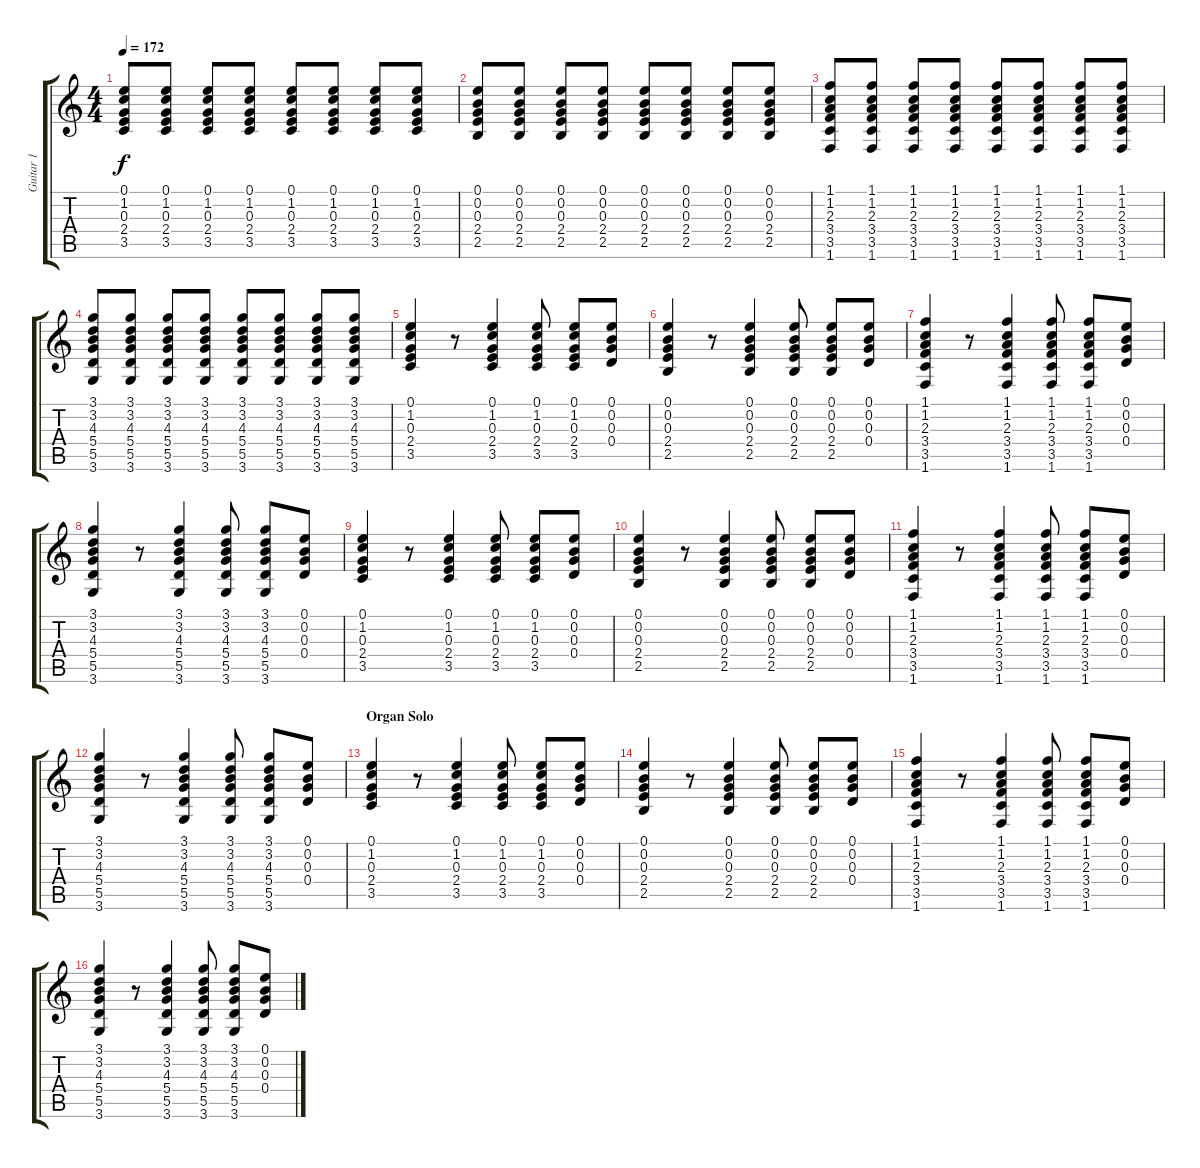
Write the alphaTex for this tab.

\track ("Guitar 1" "Guitar 1") {instrument distortionguitar}
\staff {score tabs}
\tuning (E4 B3 G3 D3 A2 E2) {hide}
\ts (4 4)
\tempo 172
\clef g2
\ks c
(0.1 1.2 0.3 2.4 3.5).8{dy f} (0.1 1.2 0.3 2.4 3.5).8 (0.1 1.2 0.3 2.4 3.5).8 (0.1 1.2 0.3 2.4 3.5).8 (0.1 1.2 0.3 2.4 3.5).8 (0.1 1.2 0.3 2.4 3.5).8 (0.1 1.2 0.3 2.4 3.5).8 (0.1 1.2 0.3 2.4 3.5).8 |
(0.1 0.2 0.3 2.4 2.5).8 (0.1 0.2 0.3 2.4 2.5).8 (0.1 0.2 0.3 2.4 2.5).8 (0.1 0.2 0.3 2.4 2.5).8 (0.1 0.2 0.3 2.4 2.5).8 (0.1 0.2 0.3 2.4 2.5).8 (0.1 0.2 0.3 2.4 2.5).8 (0.1 0.2 0.3 2.4 2.5).8 |
(1.1 1.2 2.3 3.4 3.5 1.6).8 (1.1 1.2 2.3 3.4 3.5 1.6).8 (1.1 1.2 2.3 3.4 3.5 1.6).8 (1.1 1.2 2.3 3.4 3.5 1.6).8 (1.1 1.2 2.3 3.4 3.5 1.6).8 (1.1 1.2 2.3 3.4 3.5 1.6).8 (1.1 1.2 2.3 3.4 3.5 1.6).8 (1.1 1.2 2.3 3.4 3.5 1.6).8 |
(3.1 3.2 4.3 5.4 5.5 3.6).8 (3.1 3.2 4.3 5.4 5.5 3.6).8 (3.1 3.2 4.3 5.4 5.5 3.6).8 (3.1 3.2 4.3 5.4 5.5 3.6).8 (3.1 3.2 4.3 5.4 5.5 3.6).8 (3.1 3.2 4.3 5.4 5.5 3.6).8 (3.1 3.2 4.3 5.4 5.5 3.6).8 (3.1 3.2 4.3 5.4 5.5 3.6).8 |
(0.1 1.2 0.3 2.4 3.5).4{volume 9} r.8 (0.1 1.2 0.3 2.4 3.5).4 (0.1 1.2 0.3 2.4 3.5).8 (0.1 1.2 0.3 2.4 3.5).8 (0.1 0.2 0.3 0.4).8 |
(0.1 0.2 0.3 2.4 2.5).4 r.8 (0.1 0.2 0.3 2.4 2.5).4 (0.1 0.2 0.3 2.4 2.5).8 (0.1 0.2 0.3 2.4 2.5).8 (0.1 0.2 0.3 0.4).8 |
(1.1 1.2 2.3 3.4 3.5 1.6).4 r.8 (1.1 1.2 2.3 3.4 3.5 1.6).4 (1.1 1.2 2.3 3.4 3.5 1.6).8 (1.1 1.2 2.3 3.4 3.5 1.6).8 (0.1 0.2 0.3 0.4).8 |
(3.1 3.2 4.3 5.4 5.5 3.6).4 r.8 (3.1 3.2 4.3 5.4 5.5 3.6).4 (3.1 3.2 4.3 5.4 5.5 3.6).8 (3.1 3.2 4.3 5.4 5.5 3.6).8 (0.1 0.2 0.3 0.4).8 |
(0.1 1.2 0.3 2.4 3.5).4 r.8 (0.1 1.2 0.3 2.4 3.5).4 (0.1 1.2 0.3 2.4 3.5).8 (0.1 1.2 0.3 2.4 3.5).8 (0.1 0.2 0.3 0.4).8 |
(0.1 0.2 0.3 2.4 2.5).4 r.8 (0.1 0.2 0.3 2.4 2.5).4 (0.1 0.2 0.3 2.4 2.5).8 (0.1 0.2 0.3 2.4 2.5).8 (0.1 0.2 0.3 0.4).8 |
(1.1 1.2 2.3 3.4 3.5 1.6).4 r.8 (1.1 1.2 2.3 3.4 3.5 1.6).4 (1.1 1.2 2.3 3.4 3.5 1.6).8 (1.1 1.2 2.3 3.4 3.5 1.6).8 (0.1 0.2 0.3 0.4).8 |
(3.1 3.2 4.3 5.4 5.5 3.6).4 r.8 (3.1 3.2 4.3 5.4 5.5 3.6).4 (3.1 3.2 4.3 5.4 5.5 3.6).8 (3.1 3.2 4.3 5.4 5.5 3.6).8 (0.1 0.2 0.3 0.4).8 |
\section ("" "Organ Solo")
(0.1 1.2 0.3 2.4 3.5).4{volume 9} r.8 (0.1 1.2 0.3 2.4 3.5).4 (0.1 1.2 0.3 2.4 3.5).8 (0.1 1.2 0.3 2.4 3.5).8 (0.1 0.2 0.3 0.4).8 |
(0.1 0.2 0.3 2.4 2.5).4 r.8 (0.1 0.2 0.3 2.4 2.5).4 (0.1 0.2 0.3 2.4 2.5).8 (0.1 0.2 0.3 2.4 2.5).8 (0.1 0.2 0.3 0.4).8 |
(1.1 1.2 2.3 3.4 3.5 1.6).4 r.8 (1.1 1.2 2.3 3.4 3.5 1.6).4 (1.1 1.2 2.3 3.4 3.5 1.6).8 (1.1 1.2 2.3 3.4 3.5 1.6).8 (0.1 0.2 0.3 0.4).8 |
(3.1 3.2 4.3 5.4 5.5 3.6).4 r.8 (3.1 3.2 4.3 5.4 5.5 3.6).4 (3.1 3.2 4.3 5.4 5.5 3.6).8 (3.1 3.2 4.3 5.4 5.5 3.6).8 (0.1 0.2 0.3 0.4).8
